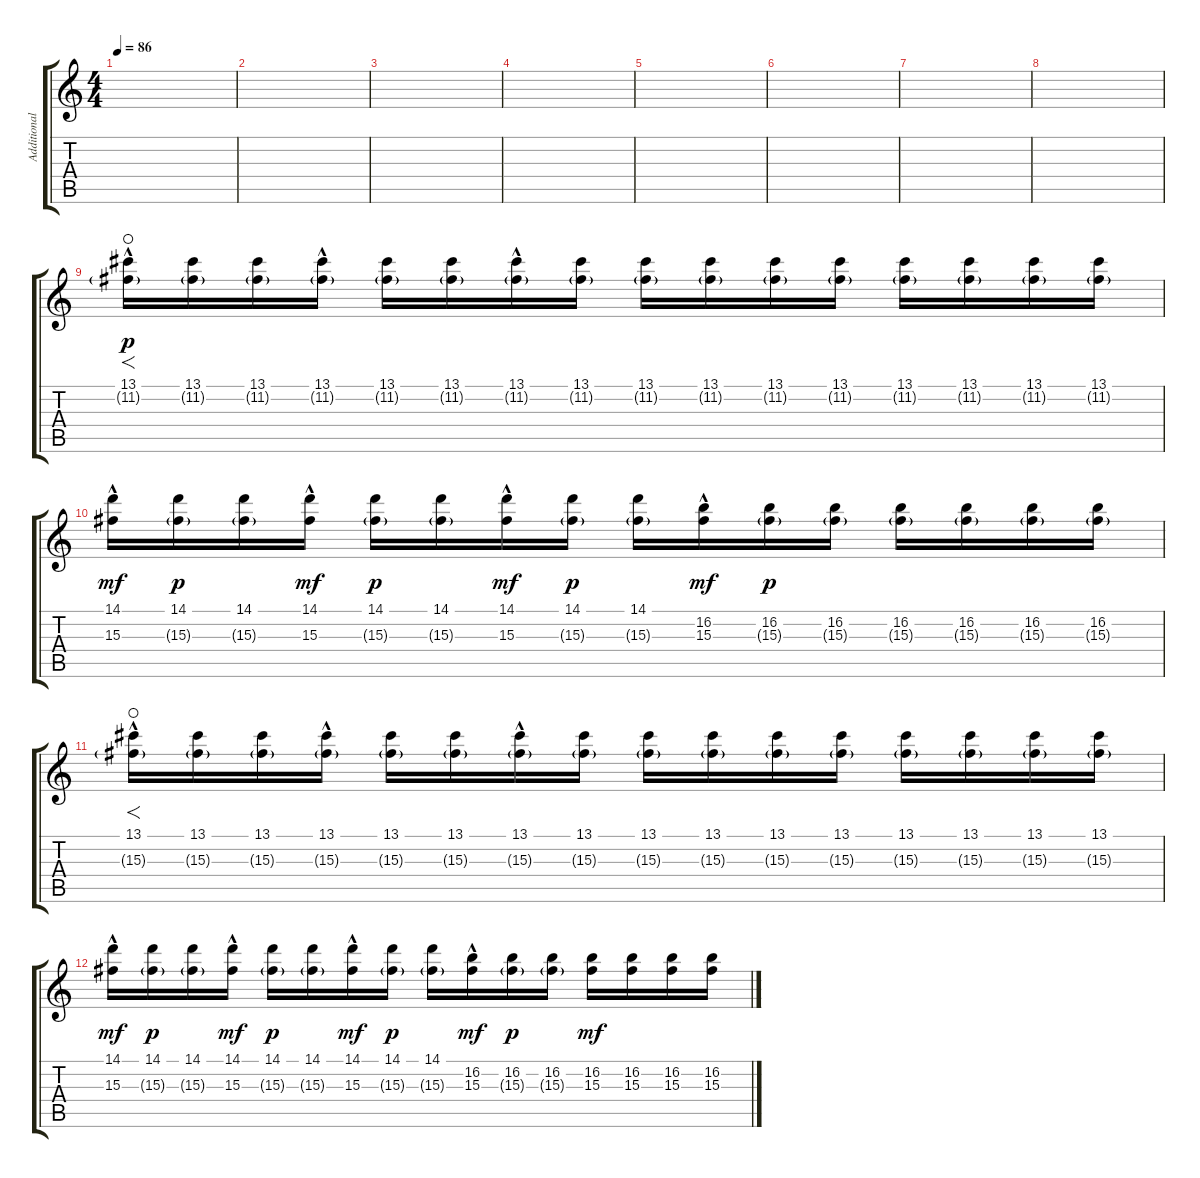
\track ("Additional Guitars" "Additional") {instrument distortionguitar}
\staff {score tabs}
\tuning (C4 G3 Eb3 Bb2 F2 C2) {hide}
\ts (4 4)
\tempo 86
\clef g2
\ks c
|
|
|
|
|
|
|
|
(13.1{hac} 11.2{g}).16{f dy p volume 16 waho} (13.1 11.2{g}).16 (13.1 11.2{g}).16 (13.1{hac} 11.2{g}).16 (13.1 11.2{g}).16 (13.1 11.2{g}).16 (13.1{hac} 11.2{g}).16 (13.1 11.2{g}).16 (13.1 11.2{g}).16 (13.1 11.2{g}).16 (13.1 11.2{g}).16 (13.1 11.2{g}).16 (13.1 11.2{g}).16 (13.1 11.2{g}).16 (13.1 11.2{g}).16 (13.1 11.2{g}).16 |
(14.1{hac} 15.3).16{dy mf} (14.1 15.3{g}).16{dy p} (14.1 15.3{g}).16 (14.1{hac} 15.3).16{dy mf} (14.1 15.3{g}).16{dy p} (14.1 15.3{g}).16 (14.1{hac} 15.3).16{dy mf} (14.1 15.3{g}).16{dy p} (14.1 15.3{g}).16 (16.2{hac} 15.3).16{dy mf} (16.2 15.3{g}).16{dy p} (16.2 15.3{g}).16 (16.2 15.3{g}).16 (16.2 15.3{g}).16 (16.2 15.3{g}).16 (16.2 15.3{g}).16 |
(13.1{hac} 15.3{g}).16{f waho} (13.1 15.3{g}).16 (13.1 15.3{g}).16 (13.1{hac} 15.3{g}).16 (13.1 15.3{g}).16 (13.1 15.3{g}).16 (13.1{hac} 15.3{g}).16 (13.1 15.3{g}).16 (13.1 15.3{g}).16 (13.1 15.3{g}).16 (13.1 15.3{g}).16 (13.1 15.3{g}).16 (13.1 15.3{g}).16 (13.1 15.3{g}).16 (13.1 15.3{g}).16 (13.1 15.3{g}).16 |
(14.1{hac} 15.3).16{dy mf} (14.1 15.3{g}).16{dy p} (14.1 15.3{g}).16 (14.1{hac} 15.3).16{dy mf} (14.1 15.3{g}).16{dy p} (14.1 15.3{g}).16 (14.1{hac} 15.3).16{dy mf} (14.1 15.3{g}).16{dy p} (14.1 15.3{g}).16 (16.2{hac} 15.3).16{dy mf} (16.2 15.3{g}).16{dy p} (16.2 15.3{g}).16 (16.2 15.3).16{dy mf} (16.2 15.3).16 (16.2 15.3).16 (16.2 15.3).16
